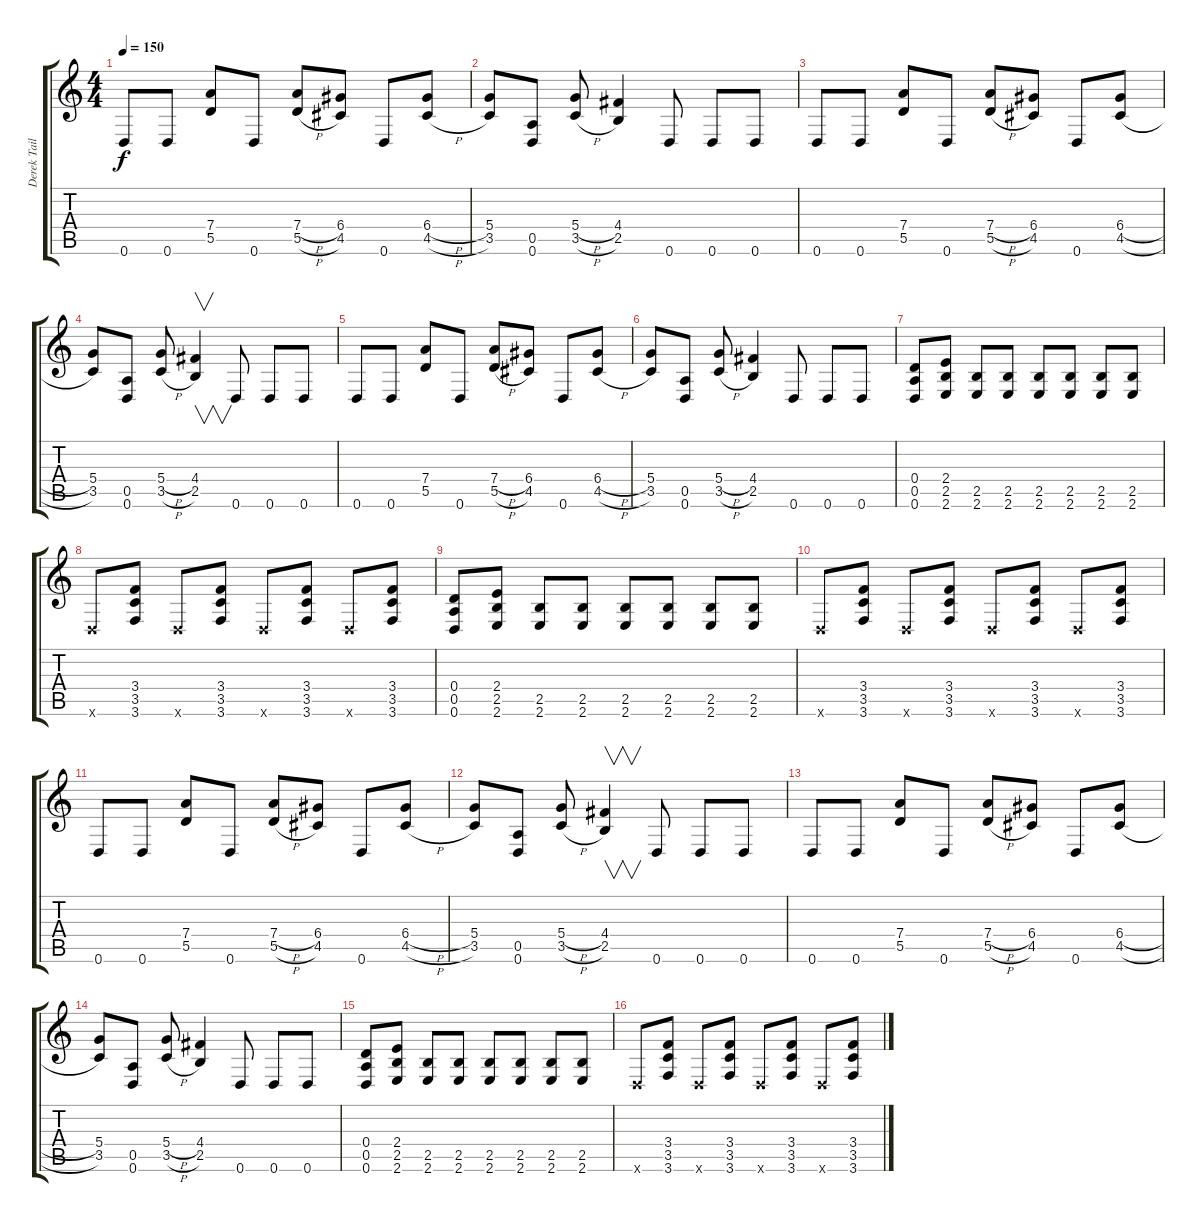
\track ("Derek Tailer-guitar" "Derek Tail") {instrument overdrivenguitar}
\staff {score tabs}
\tuning (E4 B3 G3 D3 A2 D2) {hide}
\ts (4 4)
\tempo 150
\clef g2
\ks c
0.6.8{dy f} 0.6.8 (7.4 5.5).8 0.6.8 (7.4{h} 5.5{h}).8 (6.4 4.5).8 0.6.8 (6.4{h} 4.5{h}).8 |
(5.4 3.5).8 (0.5 0.6).8 (5.4{h} 3.5{h}).8 (4.4 2.5).4 0.6.8 0.6.8 0.6.8 |
0.6.8 0.6.8 (7.4 5.5).8 0.6.8 (7.4{h} 5.5{h}).8 (6.4 4.5).8 0.6.8 (6.4{h} 4.5{h}).8 |
(5.4 3.5).8 (0.5 0.6).8 (5.4{h} 3.5{h}).8 (4.4 2.5).4{v} 0.6.8 0.6.8 0.6.8 |
0.6.8 0.6.8 (7.4 5.5).8 0.6.8 (7.4{h} 5.5{h}).8 (6.4 4.5).8 0.6.8 (6.4{h} 4.5{h}).8 |
(5.4 3.5).8 (0.5 0.6).8 (5.4{h} 3.5{h}).8 (4.4 2.5).4 0.6.8 0.6.8 0.6.8 |
(0.4 0.5 0.6).8 (2.4 2.5 2.6).8 (2.5 2.6).8 (2.5 2.6).8 (2.5 2.6).8 (2.5 2.6).8 (2.5 2.6).8 (2.5 2.6).8 |
0.6{x}.8 (3.4 3.5 3.6).8 0.6{x}.8 (3.4 3.5 3.6).8 0.6{x}.8 (3.4 3.5 3.6).8 0.6{x}.8 (3.4 3.5 3.6).8 |
(0.4 0.5 0.6).8 (2.4 2.5 2.6).8 (2.5 2.6).8 (2.5 2.6).8 (2.5 2.6).8 (2.5 2.6).8 (2.5 2.6).8 (2.5 2.6).8 |
0.6{x}.8 (3.4 3.5 3.6).8 0.6{x}.8 (3.4 3.5 3.6).8 0.6{x}.8 (3.4 3.5 3.6).8 0.6{x}.8 (3.4 3.5 3.6).8 |
0.6.8 0.6.8 (7.4 5.5).8 0.6.8 (7.4{h} 5.5{h}).8 (6.4 4.5).8 0.6.8 (6.4{h} 4.5{h}).8 |
(5.4 3.5).8 (0.5 0.6).8 (5.4{h} 3.5{h}).8 (4.4 2.5).4{v} 0.6.8 0.6.8 0.6.8 |
0.6.8 0.6.8 (7.4 5.5).8 0.6.8 (7.4{h} 5.5{h}).8 (6.4 4.5).8 0.6.8 (6.4{h} 4.5{h}).8 |
(5.4 3.5).8 (0.5 0.6).8 (5.4{h} 3.5{h}).8 (4.4 2.5).4 0.6.8 0.6.8 0.6.8 |
(0.4 0.5 0.6).8 (2.4 2.5 2.6).8 (2.5 2.6).8 (2.5 2.6).8 (2.5 2.6).8 (2.5 2.6).8 (2.5 2.6).8 (2.5 2.6).8 |
0.6{x}.8 (3.4 3.5 3.6).8 0.6{x}.8 (3.4 3.5 3.6).8 0.6{x}.8 (3.4 3.5 3.6).8 0.6{x}.8 (3.4 3.5 3.6).8
